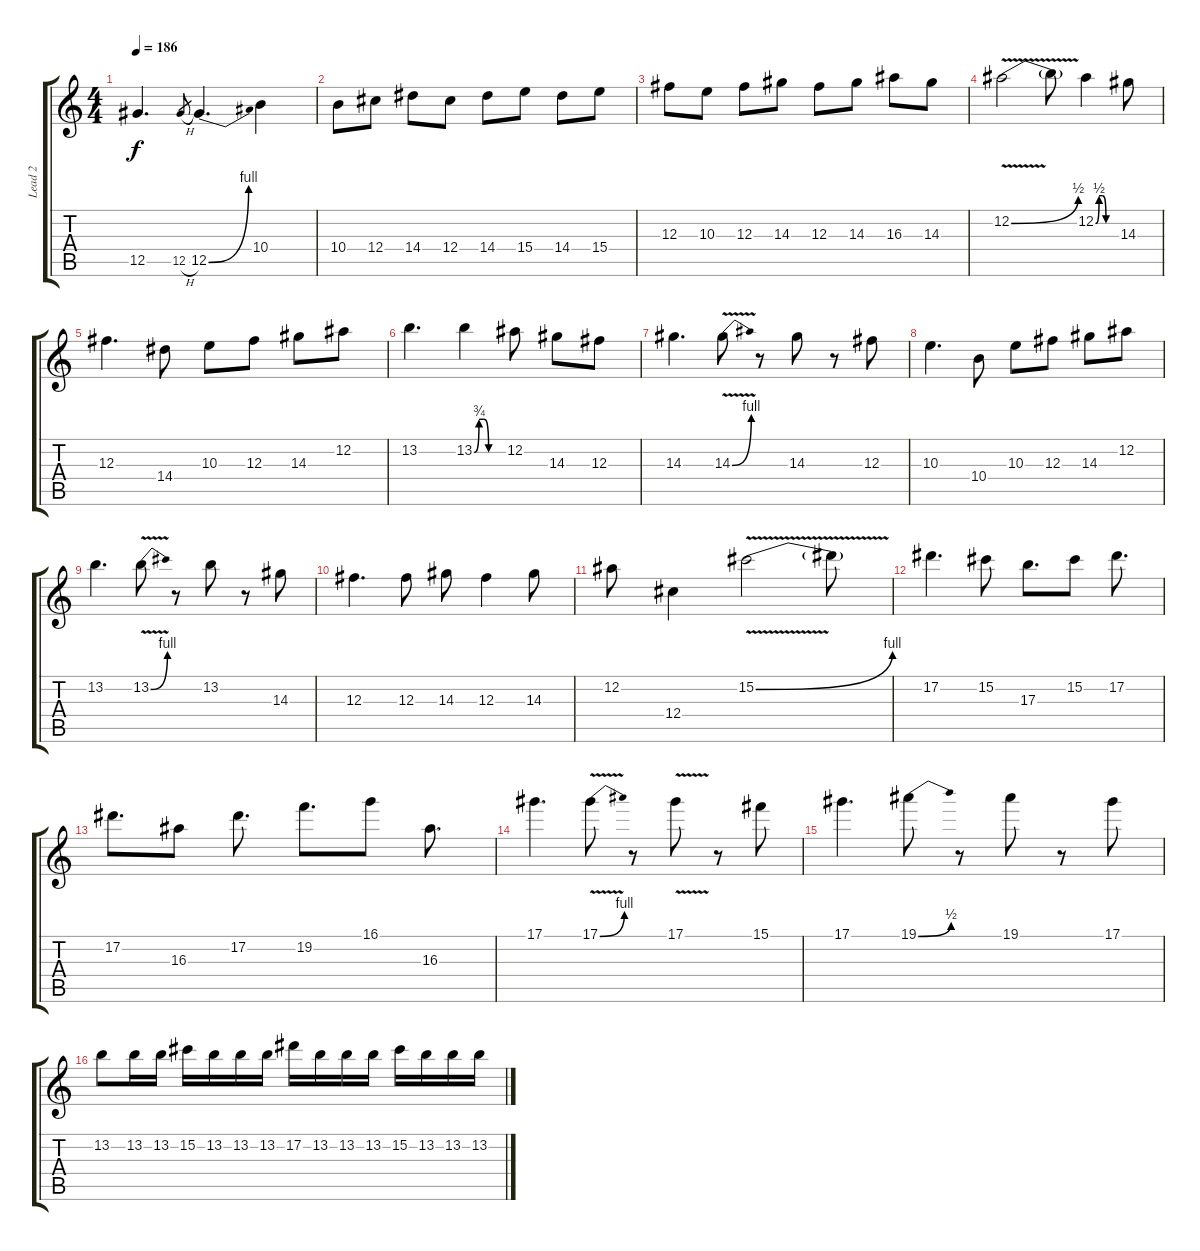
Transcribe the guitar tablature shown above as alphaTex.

\track ("Lead 2" "Lead 2") {instrument overdrivenguitar}
\staff {score tabs}
\tuning (Eb4 Bb3 Gb3 Db3 Ab2 Eb2) {hide}
\ts (4 4)
\tempo 186
\clef g2
\ks c
12.5.4{d dy f} 12.5{h}.8{gr} 12.5{be (bend 0 0 60 4)}.4{d} 10.4.4 |
10.4.8 12.4.8 14.4.8 12.4.8 14.4.8 15.4.8 14.4.8 15.4.8 |
12.3.8 10.3.8 12.3.8 14.3.8 12.3.8 14.3.8 16.3.8 14.3.8 |
12.2{be (bend 0 0 60 2) v}.2 12.2{t}.8 12.2{be (custom 0 0 10 2 20 2 30 0 60 0)}.4 14.3.8 |
12.3.4{d} 14.4.8 10.3.8 12.3.8 14.3.8 12.2.8 |
13.2.4{d} 13.2{be (custom 0 0 10 3 20 3 30 0 60 0)}.4 12.2.8 14.3.8 12.3.8 |
14.3.4{d} 14.3{be (bend 0 0 60 4) v}.8 r.8 14.3.8 r.8 12.3.8 |
10.3.4{d} 10.4.8 10.3.8 12.3.8 14.3.8 12.2.8 |
13.2.4{d} 13.2{be (bend 0 0 60 4) v}.8 r.8 13.2.8 r.8 14.3.8 |
12.3.4{d} 12.3.8 14.3.8 12.3.4 14.3.8 |
12.2.8 12.4.4 15.2{be (bend 0 0 60 4) v}.2 15.2{t}.8 |
17.2.4{d} 15.2.8 17.3.8{d} 15.2.8 17.2.8{d} |
17.2.8{d} 16.3.8 17.2.8{d} 19.2.8{d} 16.1.8 16.3.8{d} |
17.1.4{d} 17.1{be (bend 0 0 60 4) v}.8 r.8 17.1{v}.8 r.8 15.1.8 |
17.1.4{d} 19.1{be (bend 0 0 60 2)}.8 r.8 19.1.8 r.8 17.1.8 |
13.2.8 13.2.16 13.2.16 15.2.16 13.2.16 13.2.16 13.2.16 17.2.16 13.2.16 13.2.16 13.2.16 15.2.16 13.2.16 13.2.16 13.2.16
